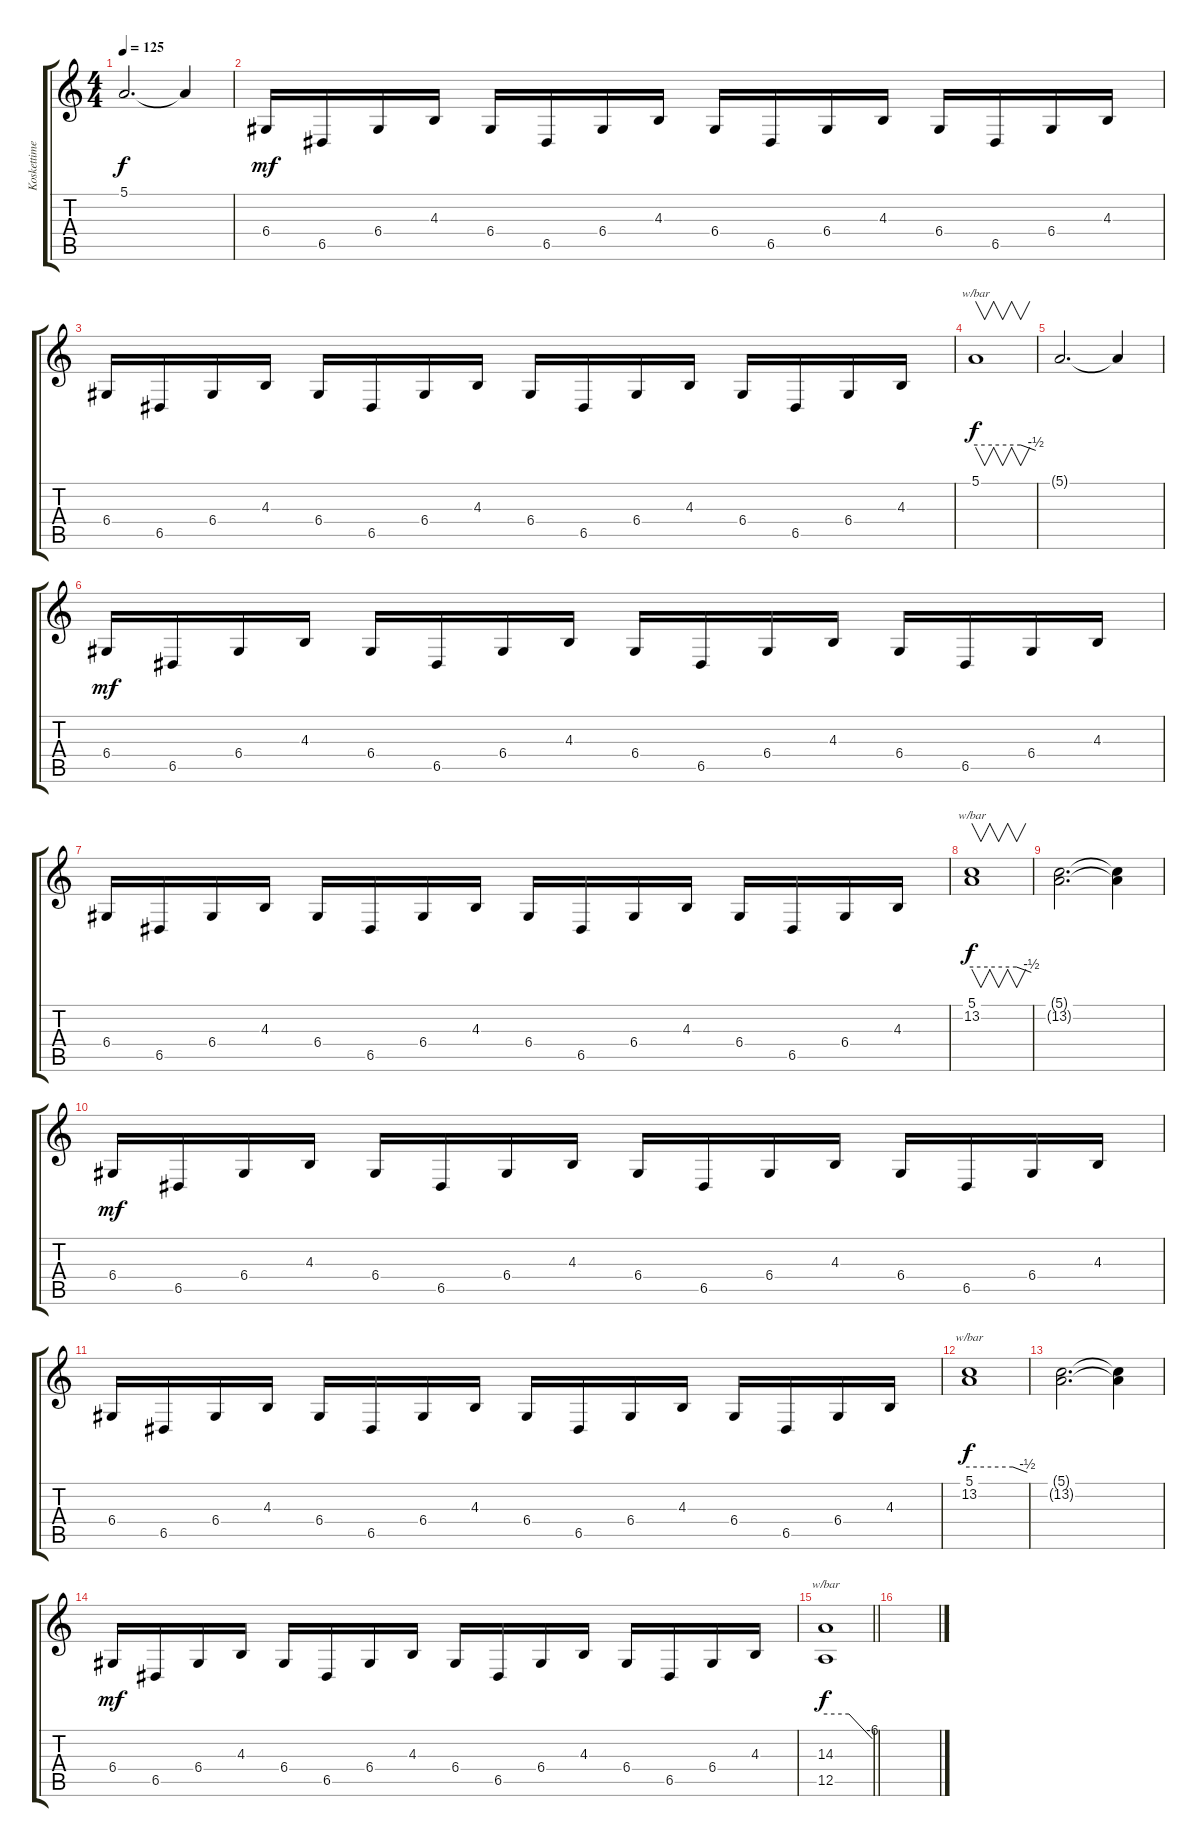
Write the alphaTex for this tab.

\track ("Koskettimet 2" "Koskettime") {instrument fx7echoes}
\staff {score tabs}
\tuning (E4 B3 G3 D3 A2 E2) {hide}
\ts (4 4)
\tempo 125
\clef g2
\ks c
5.1{t}.2{d dy f volume 2} 5.1{t}.4{volume 7} |
6.4.16{dy mf balance 0 instrument pad3polysynth} 6.5.16{balance 16} 6.4.16 4.3.16 6.4.16 6.5.16 6.4.16 4.3.16 6.4.16 6.5.16 6.4.16 4.3.16 6.4.16 6.5.16 6.4.16 4.3.16 |
6.4.16 6.5.16 6.4.16 4.3.16 6.4.16 6.5.16 6.4.16{volume 2} 4.3.16 6.4.16 6.5.16 6.4.16 4.3.16 6.4.16 6.5.16 6.4.16 4.3.16 |
5.1.1{v tbe (custom default 0 0 45 0 60 -2) dy f volume 7 balance 3 instrument fx7echoes} |
5.1{t}.2{d volume 2} 5.1{t}.4{volume 9} |
6.4.16{dy mf balance 0 instrument pad3polysynth} 6.5.16{balance 16} 6.4.16 4.3.16 6.4.16 6.5.16 6.4.16 4.3.16 6.4.16 6.5.16 6.4.16 4.3.16 6.4.16 6.5.16 6.4.16 4.3.16 |
6.4.16 6.5.16 6.4.16 4.3.16 6.4.16 6.5.16 6.4.16{volume 2} 4.3.16 6.4.16 6.5.16 6.4.16 4.3.16 6.4.16 6.5.16 6.4.16 4.3.16 |
(5.1 13.2).1{v tbe (custom default 0 0 45 0 60 -2) dy f volume 7 balance 3 instrument fx7echoes} |
(5.1{t} 13.2{t}).2{d volume 2} (5.1{t} 13.2{t}).4{volume 9} |
6.4.16{dy mf balance 0 instrument pad3polysynth} 6.5.16{balance 16} 6.4.16 4.3.16 6.4.16 6.5.16 6.4.16 4.3.16 6.4.16 6.5.16 6.4.16 4.3.16 6.4.16 6.5.16 6.4.16 4.3.16 |
6.4.16 6.5.16 6.4.16 4.3.16 6.4.16 6.5.16 6.4.16{volume 2} 4.3.16 6.4.16 6.5.16 6.4.16 4.3.16 6.4.16 6.5.16 6.4.16 4.3.16 |
(5.1 13.2).1{tbe (custom default 0 0 45 0 60 -2) dy f volume 7 balance 3 instrument fx7echoes} |
(5.1{t} 13.2{t}).2{d volume 2} (5.1{t} 13.2{t}).4{volume 9} |
6.4.16{dy mf balance 0 instrument pad3polysynth} 6.5.16{balance 16} 6.4.16 4.3.16 6.4.16 6.5.16 6.4.16 4.3.16 6.4.16 6.5.16 6.4.16 4.3.16 6.4.16 6.5.16 6.4.16 4.3.16 |
\barLineRight lightlight
(14.3 12.5).1{tbe (custom default 0 0 30 0 60 -24) dy f} |
\section ("" "")
